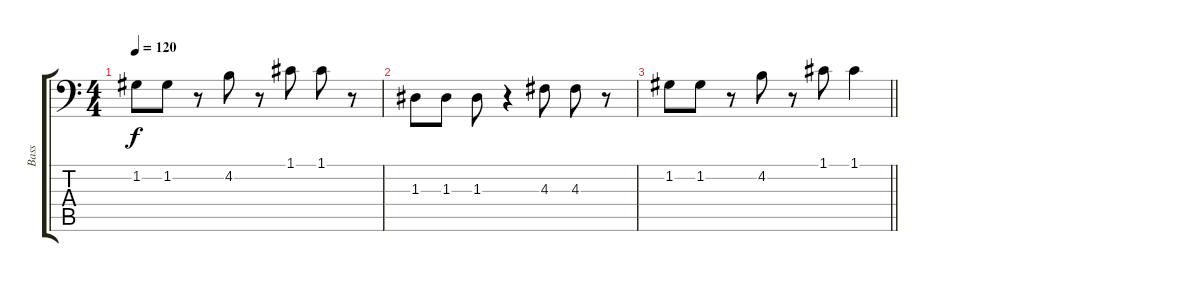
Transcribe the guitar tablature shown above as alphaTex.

\track ("Bass" "Bass") {instrument acousticbass}
\staff {score tabs}
\tuning (C3 G2 D2 A1 E1 B0) {hide}
\ts (4 4)
\tempo 120
\clef f4
\ks c
1.2.8{dy f} 1.2.8 r.8 4.2.8 r.8 1.1.8 1.1.8 r.8 |
1.3.8 1.3.8 1.3.8 r.4 4.3.8 4.3.8 r.8 |
\barLineRight lightlight
1.2.8 1.2.8 r.8 4.2.8 r.8 1.1.8 1.1.4
